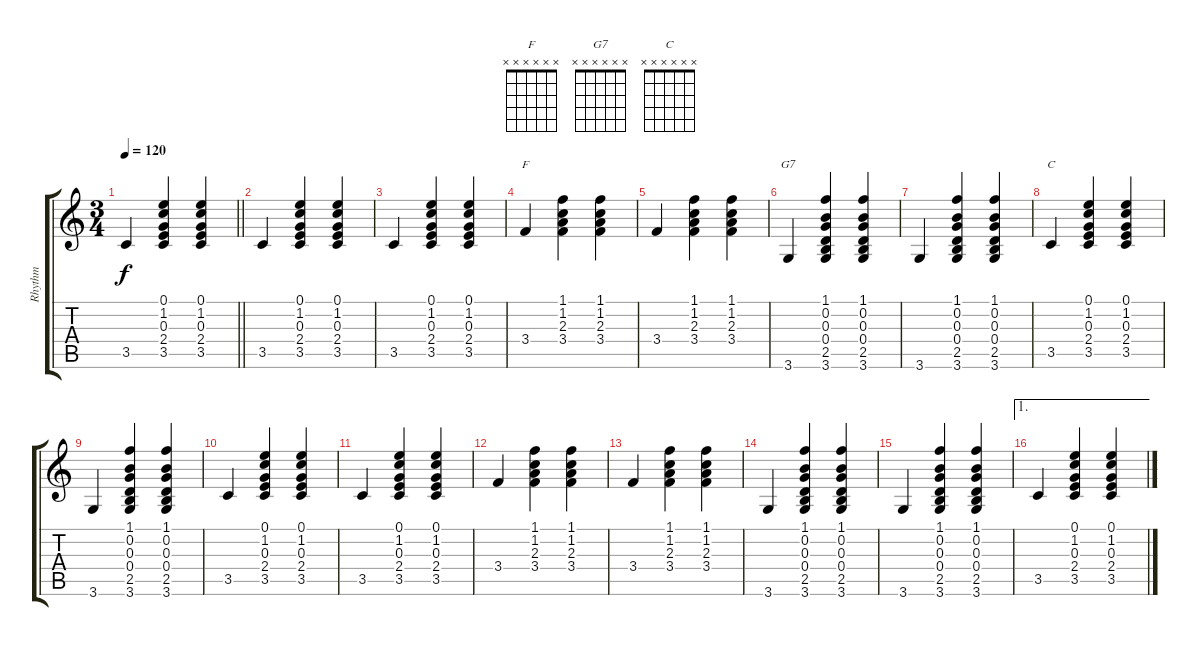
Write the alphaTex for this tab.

\track ("Rhythm" "Rhythm") {instrument acousticguitarsteel}
\staff {score tabs}
\tuning (E4 B3 G3 D3 A2 E2) {hide}
\chord ("F" x x x x x x)
\chord ("G7" x x x x x x)
\chord ("C" x x x x x x)
\ts (3 4)
\tempo 120
\clef g2
\barLineRight lightlight
\ks c
3.5.4{dy f} (0.1 1.2 0.3 2.4 3.5).4 (0.1 1.2 0.3 2.4 3.5).4 |
3.5.4 (0.1 1.2 0.3 2.4 3.5).4 (0.1 1.2 0.3 2.4 3.5).4 |
3.5.4 (0.1 1.2 0.3 2.4 3.5).4 (0.1 1.2 0.3 2.4 3.5).4 |
3.4.4{ch "F"} (1.1 1.2 2.3 3.4).4 (1.1 1.2 2.3 3.4).4 |
3.4.4 (1.1 1.2 2.3 3.4).4 (1.1 1.2 2.3 3.4).4 |
3.6.4{ch "G7"} (1.1 0.2 0.3 0.4 2.5 3.6).4 (1.1 0.2 0.3 0.4 2.5 3.6).4 |
3.6.4 (1.1 0.2 0.3 0.4 2.5 3.6).4 (1.1 0.2 0.3 0.4 2.5 3.6).4 |
3.5.4{ch "C"} (0.1 1.2 0.3 2.4 3.5).4 (0.1 1.2 0.3 2.4 3.5).4 |
3.6.4 (1.1 0.2 0.3 0.4 2.5 3.6).4 (1.1 0.2 0.3 0.4 2.5 3.6).4 |
3.5.4 (0.1 1.2 0.3 2.4 3.5).4 (0.1 1.2 0.3 2.4 3.5).4 |
3.5.4 (0.1 1.2 0.3 2.4 3.5).4 (0.1 1.2 0.3 2.4 3.5).4 |
3.4.4 (1.1 1.2 2.3 3.4).4 (1.1 1.2 2.3 3.4).4 |
3.4.4 (1.1 1.2 2.3 3.4).4 (1.1 1.2 2.3 3.4).4 |
3.6.4 (1.1 0.2 0.3 0.4 2.5 3.6).4 (1.1 0.2 0.3 0.4 2.5 3.6).4 |
3.6.4 (1.1 0.2 0.3 0.4 2.5 3.6).4 (1.1 0.2 0.3 0.4 2.5 3.6).4 |
\ae 1
3.5.4 (0.1 1.2 0.3 2.4 3.5).4 (0.1 1.2 0.3 2.4 3.5).4
